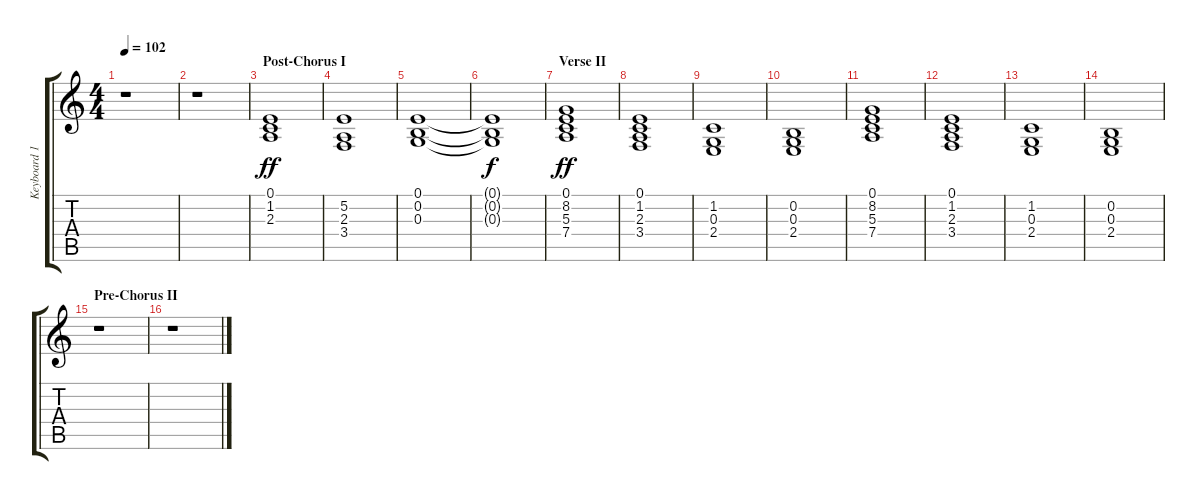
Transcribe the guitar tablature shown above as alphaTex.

\track ("Keyboard 1" "Keyboard 1") {instrument electricpiano1}
\staff {score tabs}
\tuning (E4 B3 G3 D3 A2 E2) {hide}
\ts (4 4)
\tempo 102
\clef g2
\ks c
r.1{dy f} |
r.1 |
\section ("" "Post-Chorus I")
(0.1 1.2 2.3).1{dy ff} |
(5.2 2.3 3.4).1 |
(0.1 0.2 0.3).1 |
(0.1{t} 0.2{t} 0.3{t}).1{dy f} |
\section ("" "Verse II")
(0.1 8.2 5.3 7.4).1{dy ff} |
(0.1 1.2 2.3 3.4).1 |
(1.2 0.3 2.4).1 |
(0.2 0.3 2.4).1 |
(0.1 8.2 5.3 7.4).1 |
(0.1 1.2 2.3 3.4).1 |
(1.2 0.3 2.4).1 |
(0.2 0.3 2.4).1 |
\section ("" "Pre-Chorus II")
r.1 |
r.1
